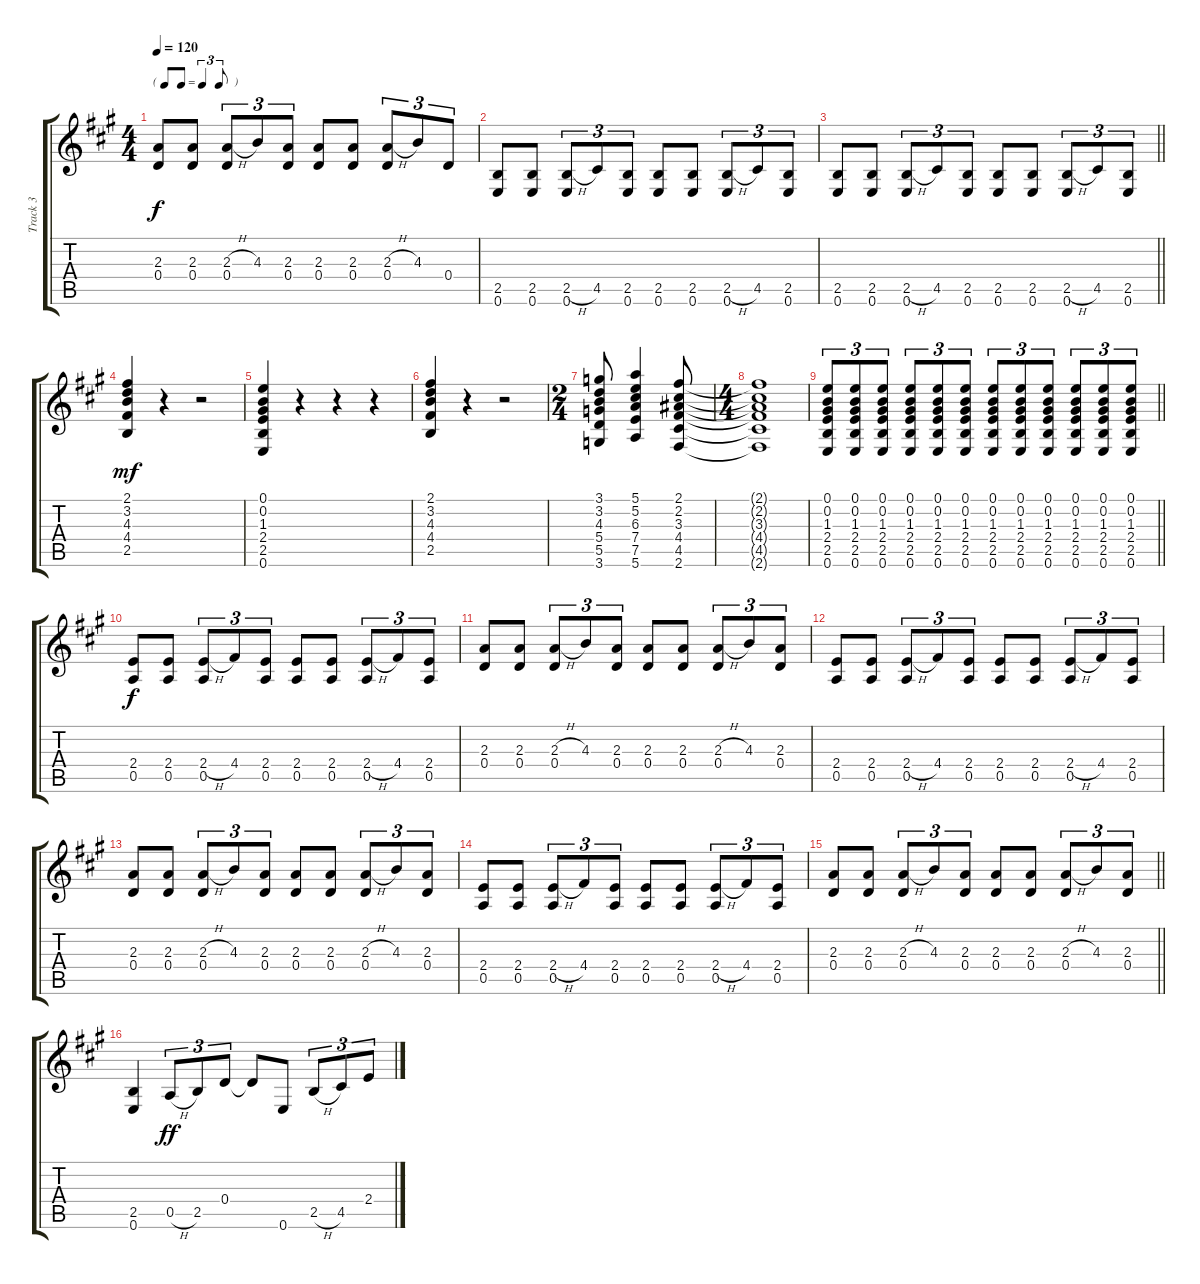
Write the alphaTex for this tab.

\track ("Track 3" "Track 3") {instrument distortionguitar}
\staff {score tabs}
\tuning (E4 B3 G3 D3 A2 E2) {hide}
\ts (4 4)
\tf triplet8th
\tempo 120
\clef g2
\ks a
(2.3 0.4).8{dy f} (2.3 0.4).8 (2.3{h} 0.4).8{tu (3 2)} 4.3.8{tu (3 2)} (2.3 0.4).8{tu (3 2)} (2.3 0.4).8 (2.3 0.4).8 (2.3{h} 0.4).8{tu (3 2)} 4.3.8{tu (3 2)} 0.4.8{tu (3 2)} |
(2.5 0.6).8 (2.5 0.6).8 (2.5{h} 0.6).8{tu (3 2)} 4.5.8{tu (3 2)} (2.5 0.6).8{tu (3 2)} (2.5 0.6).8 (2.5 0.6).8 (2.5{h} 0.6).8{tu (3 2)} 4.5.8{tu (3 2)} (2.5 0.6).8{tu (3 2)} |
\barLineRight lightlight
(2.5 0.6).8 (2.5 0.6).8 (2.5{h} 0.6).8{tu (3 2)} 4.5.8{tu (3 2)} (2.5 0.6).8{tu (3 2)} (2.5 0.6).8 (2.5 0.6).8 (2.5{h} 0.6).8{tu (3 2)} 4.5.8{tu (3 2)} (2.5 0.6).8{tu (3 2)} |
(2.1 3.2 4.3 4.4 2.5).4{dy mf} r.4 r.2 |
(0.1 0.2 1.3 2.4 2.5 0.6).4 r.4 r.4 r.4 |
(2.1 3.2 4.3 4.4 2.5).4 r.4 r.2 |
\ts (2 4)
(3.1 3.2 4.3 5.4 5.5 3.6).8 (5.1 5.2 6.3 7.4 7.5 5.6).4 (2.1 2.2 3.3 4.4 4.5 2.6).8 |
\ts (4 4)
(2.1{t} 2.2{t} 3.3{t} 4.4{t} 4.5{t} 2.6{t}).1 |
\barLineRight lightlight
(0.1 0.2 1.3 2.4 2.5 0.6).8{tu (3 2)} (0.1 0.2 1.3 2.4 2.5 0.6).8{tu (3 2)} (0.1 0.2 1.3 2.4 2.5 0.6).8{tu (3 2)} (0.1 0.2 1.3 2.4 2.5 0.6).8{tu (3 2)} (0.1 0.2 1.3 2.4 2.5 0.6).8{tu (3 2)} (0.1 0.2 1.3 2.4 2.5 0.6).8{tu (3 2)} (0.1 0.2 1.3 2.4 2.5 0.6).8{tu (3 2)} (0.1 0.2 1.3 2.4 2.5 0.6).8{tu (3 2)} (0.1 0.2 1.3 2.4 2.5 0.6).8{tu (3 2)} (0.1 0.2 1.3 2.4 2.5 0.6).8{tu (3 2)} (0.1 0.2 1.3 2.4 2.5 0.6).8{tu (3 2)} (0.1 0.2 1.3 2.4 2.5 0.6).8{tu (3 2)} |
(2.4 0.5).8{dy f} (2.4 0.5).8 (2.4{h} 0.5).8{tu (3 2)} 4.4.8{tu (3 2)} (2.4 0.5).8{tu (3 2)} (2.4 0.5).8 (2.4 0.5).8 (2.4{h} 0.5).8{tu (3 2)} 4.4.8{tu (3 2)} (2.4 0.5).8{tu (3 2)} |
(2.3 0.4).8 (2.3 0.4).8 (2.3{h} 0.4).8{tu (3 2)} 4.3.8{tu (3 2)} (2.3 0.4).8{tu (3 2)} (2.3 0.4).8 (2.3 0.4).8 (2.3{h} 0.4).8{tu (3 2)} 4.3.8{tu (3 2)} (2.3 0.4).8{tu (3 2)} |
(2.4 0.5).8 (2.4 0.5).8 (2.4{h} 0.5).8{tu (3 2)} 4.4.8{tu (3 2)} (2.4 0.5).8{tu (3 2)} (2.4 0.5).8 (2.4 0.5).8 (2.4{h} 0.5).8{tu (3 2)} 4.4.8{tu (3 2)} (2.4 0.5).8{tu (3 2)} |
(2.3 0.4).8 (2.3 0.4).8 (2.3{h} 0.4).8{tu (3 2)} 4.3.8{tu (3 2)} (2.3 0.4).8{tu (3 2)} (2.3 0.4).8 (2.3 0.4).8 (2.3{h} 0.4).8{tu (3 2)} 4.3.8{tu (3 2)} (2.3 0.4).8{tu (3 2)} |
(2.4 0.5).8 (2.4 0.5).8 (2.4{h} 0.5).8{tu (3 2)} 4.4.8{tu (3 2)} (2.4 0.5).8{tu (3 2)} (2.4 0.5).8 (2.4 0.5).8 (2.4{h} 0.5).8{tu (3 2)} 4.4.8{tu (3 2)} (2.4 0.5).8{tu (3 2)} |
\barLineRight lightlight
(2.3 0.4).8 (2.3 0.4).8 (2.3{h} 0.4).8{tu (3 2)} 4.3.8{tu (3 2)} (2.3 0.4).8{tu (3 2)} (2.3 0.4).8 (2.3 0.4).8 (2.3{h} 0.4).8{tu (3 2)} 4.3.8{tu (3 2)} (2.3 0.4).8{tu (3 2)} |
(2.5 0.6).4 0.5{h}.8{tu (3 2) dy ff} 2.5.8{tu (3 2)} 0.4.8{tu (3 2)} 0.4{t}.8 0.6.8 2.5{h}.8{tu (3 2)} 4.5.8{tu (3 2)} 2.4.8{tu (3 2)}
